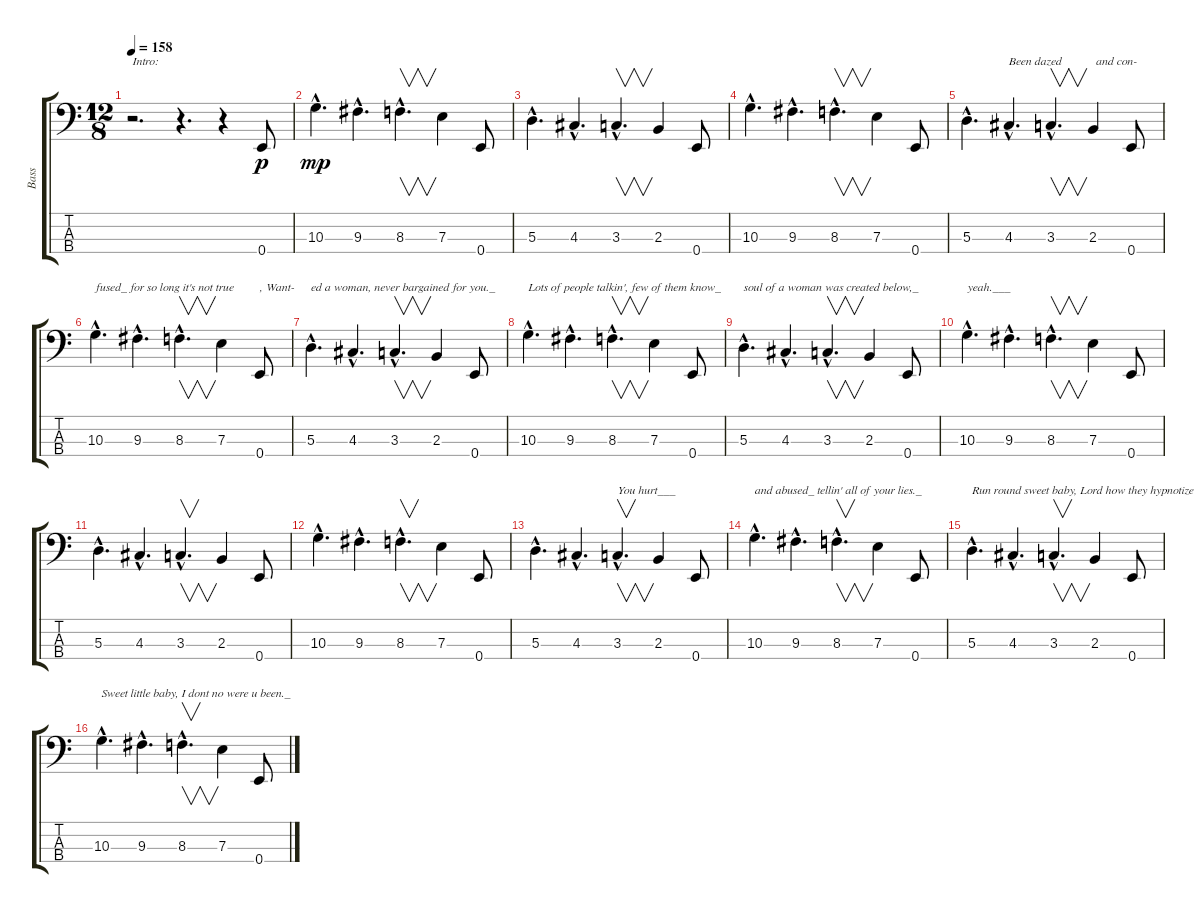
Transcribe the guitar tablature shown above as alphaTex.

\track ("Bass" "Bass") {instrument electricbassfinger}
\staff {score tabs}
\tuning (G2 D2 A1 E1) {hide}
\ts (12 8)
\tempo 158
\tempo 79
\tempo 158
\clef f4
\ks c
r.2{d txt "Intro:" dy p instrument electricbassfinger} r.4{d} r.4 0.4.8 |
10.3{hac}.4{d dy mp} 9.3{hac}.4{d} 8.3{hac}.4{v d} 7.3.4 0.4.8 |
5.3{hac}.4{d} 4.3{hac}.4{d} 3.3{hac}.4{v d} 2.3.4 0.4.8 |
10.3{hac}.4{d} 9.3{hac}.4{d} 8.3{hac}.4{v d} 7.3.4 0.4.8 |
5.3{hac}.4{d} 4.3{hac}.4{d txt "Been dazed"} 3.3{hac}.4{v d} 2.3.4{txt " and con-"} 0.4.8 |
10.3{hac}.4{d txt "fused_ for so long it's not true"} 9.3{hac}.4{d} 8.3{hac}.4{v d} 7.3.4 0.4.8{txt ", Want-"} |
5.3{hac}.4{d txt "ed a woman, never bargained for you._"} 4.3{hac}.4{d} 3.3{hac}.4{v d} 2.3.4 0.4.8 |
10.3{hac}.4{d txt "Lots of people talkin', few of them know_"} 9.3{hac}.4{d} 8.3{hac}.4{v d} 7.3.4 0.4.8 |
5.3{hac}.4{d txt "soul of a woman was created below,_"} 4.3{hac}.4{d} 3.3{hac}.4{v d} 2.3.4 0.4.8 |
10.3{hac}.4{d txt "yeah.___"} 9.3{hac}.4{d} 8.3{hac}.4{v d} 7.3.4 0.4.8 |
5.3{hac}.4{d} 4.3{hac}.4{d} 3.3{hac}.4{v d} 2.3.4 0.4.8 |
10.3{hac}.4{d} 9.3{hac}.4{d} 8.3{hac}.4{v d} 7.3.4 0.4.8 |
5.3{hac}.4{d} 4.3{hac}.4{d} 3.3{hac}.4{v d txt "You hurt___"} 2.3.4 0.4.8 |
10.3{hac}.4{d txt "and abused_ tellin' all of your lies._"} 9.3{hac}.4{d} 8.3{hac}.4{v d} 7.3.4 0.4.8 |
5.3{hac}.4{d txt "Run round sweet baby, Lord how they hypnotize"} 4.3{hac}.4{d} 3.3{hac}.4{v d} 2.3.4 0.4.8 |
10.3{hac}.4{d txt "Sweet little baby, I dont no were u been._"} 9.3{hac}.4{d} 8.3{hac}.4{v d} 7.3.4 0.4.8
